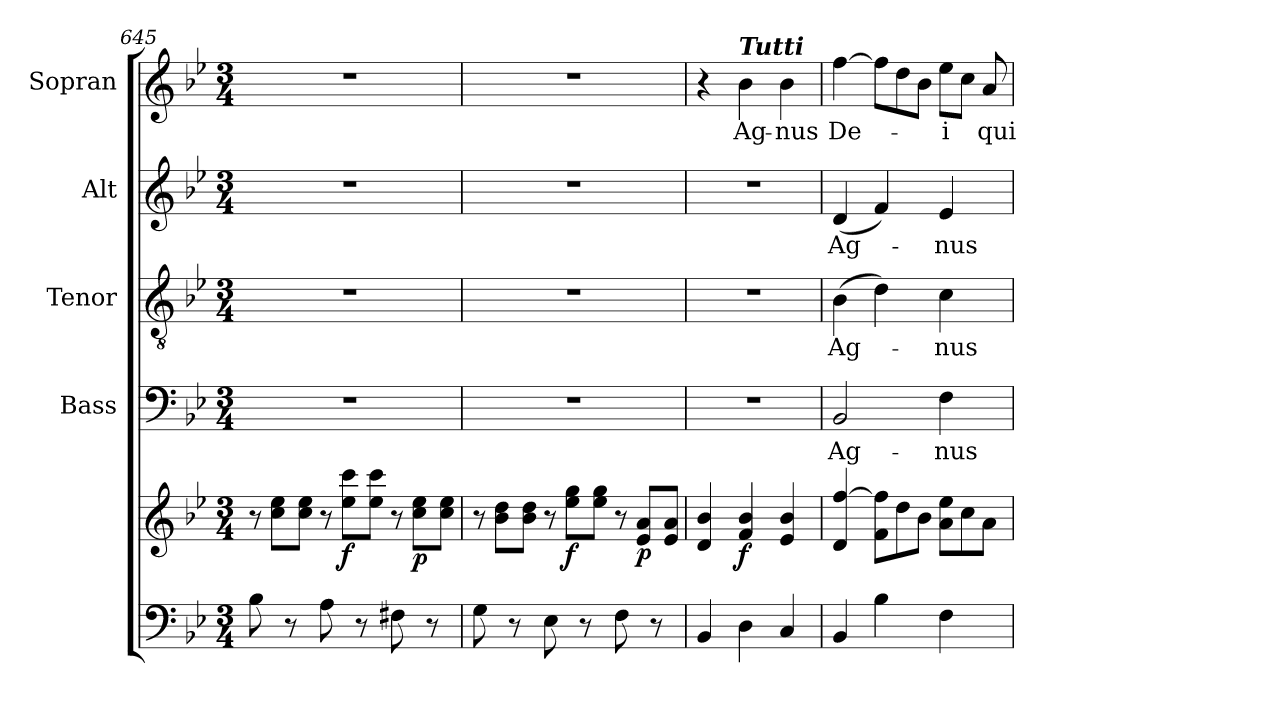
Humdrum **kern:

**kern	**kern	**dynam	**kern	**text	**kern	**text	**kern	**text	**kern	**text
*part5	*part5	*part5	*part4	*part4	*part3	*part3	*part2	*part2	*part1	*part1
*staff6	*staff5	*staff5/6	*staff4	*staff4	*staff3	*staff3	*staff2	*staff2	*staff1	*staff1
*	*	*	*I"Bass	*	*I"Tenor	*	*I"Alt	*	*I"Sopran	*
*	*	*	*I'B.	*	*I'T.	*	*I'A.	*	*I'S.	*
*clefF4	*clefG2	*	*clefF4	*	*clefGv2	*	*clefG2	*	*clefG2	*
*k[b-e-]	*k[b-e-]	*	*k[b-e-]	*	*k[b-e-]	*	*k[b-e-]	*	*k[b-e-]	*
*B-:	*B-:	*	*B-:	*	*B-:	*	*B-:	*	*B-:	*
*M3/4	*M3/4	*	*M3/4	*	*M3/4	*	*M3/4	*	*M3/4	*
*	*Xtuplet	*	*	*	*	*	*	*	*	*
=645	=645	=645	=645	=645	=645	=645	=645	=645	=645	=645
8B-\	12r	.	2.r	.	2.r	.	2.r	.	2.r	.
.	12cc\ 12ee-\L	.	.	.	.	.	.	.	.	.
8r	.	.	.	.	.	.	.	.	.	.
.	12cc\ 12ee-\J	.	.	.	.	.	.	.	.	.
8A\	12r	.	.	.	.	.	.	.	.	.
!	!	!LO:DY:b	!	!	!	!	!	!	!	!
.	12ee-\ 12ccc\L	f	.	.	.	.	.	.	.	.
8r	.	.	.	.	.	.	.	.	.	.
.	12ee-\ 12ccc\J	.	.	.	.	.	.	.	.	.
8F#X\	12r	.	.	.	.	.	.	.	.	.
!	!	!LO:DY:b	!	!	!	!	!	!	!	!
.	12cc\ 12ee-\L	p	.	.	.	.	.	.	.	.
8r	.	.	.	.	.	.	.	.	.	.
.	12cc\ 12ee-\J	.	.	.	.	.	.	.	.	.
=646	=646	=646	=646	=646	=646	=646	=646	=646	=646	=646
8G\	12r	.	2.r	.	2.r	.	2.r	.	2.r	.
.	12b-\ 12dd\L	.	.	.	.	.	.	.	.	.
8r	.	.	.	.	.	.	.	.	.	.
.	12b-\ 12dd\J	.	.	.	.	.	.	.	.	.
8E-\	12r	.	.	.	.	.	.	.	.	.
!	!	!LO:DY:b	!	!	!	!	!	!	!	!
.	12ee-\ 12gg\L	f	.	.	.	.	.	.	.	.
8r	.	.	.	.	.	.	.	.	.	.
.	12ee-\ 12gg\J	.	.	.	.	.	.	.	.	.
8F\	12r	.	.	.	.	.	.	.	.	.
!	!	!LO:DY:b	!	!	!	!	!	!	!	!
.	12e-/ 12a/L	p	.	.	.	.	.	.	.	.
8r	.	.	.	.	.	.	.	.	.	.
.	12e-/ 12a/J	.	.	.	.	.	.	.	.	.
=647	=647	=647	=647	=647	=647	=647	=647	=647	=647	=647
4BB-/	4d/ 4b-/	.	2.r	.	2.r	.	2.r	.	4r	.
!	!	!	!	!	!	!	!	!	!LO:TX:a:Bi:t=Tutti	!
!	!	!LO:DY:b	!	!	!	!	!	!	!	!LO:LY:b
4D\	4f/ 4b-/	f	.	.	.	.	.	.	4b-\	Ag-
!	!	!	!	!	!	!	!	!	!	!LO:LY:b
4C/	4e-/ 4b-/	.	.	.	.	.	.	.	4b-\	-nus
=648	=648	=648	=648	=648	=648	=648	=648	=648	=648	=648
!	!	!	!	!LO:LY:b	!	!LO:LY:b	!	!LO:LY:b	!	!LO:LY:b
4BB-/	4d/ [4ff/	.	2BB-/	Ag-	(>4B-\	Ag-	(<4d/	Ag-	[4ff\	De-
*	*	*	*	*	*	*	*	*	*Xtuplet	*
4B-\	12f\ 12ff\]L	.	.	.	4d\)	.	4f/)	.	12ff\L]	.
.	12dd\	.	.	.	.	.	.	.	12dd\	.
.	12b-\J	.	.	.	.	.	.	.	12b-\J	.
!	!	!	!	!LO:LY:b	!	!LO:LY:b	!	!LO:LY:b	!	!LO:LY:b
4F\	12a\ 12ee-\L	.	4F\	-nus	4c\	-nus	4e-/	-nus	12ee-\L	-i
.	12cc\	.	.	.	.	.	.	.	12cc\J	.
!	!	!	!	!	!	!	!	!	!	!LO:LY:b
.	12a\J	.	.	.	.	.	.	.	12a/	qui
=	=	=	=	=	=	=	=	=	=	=
*-	*-	*-	*-	*-	*-	*-	*-	*-	*-	*-
